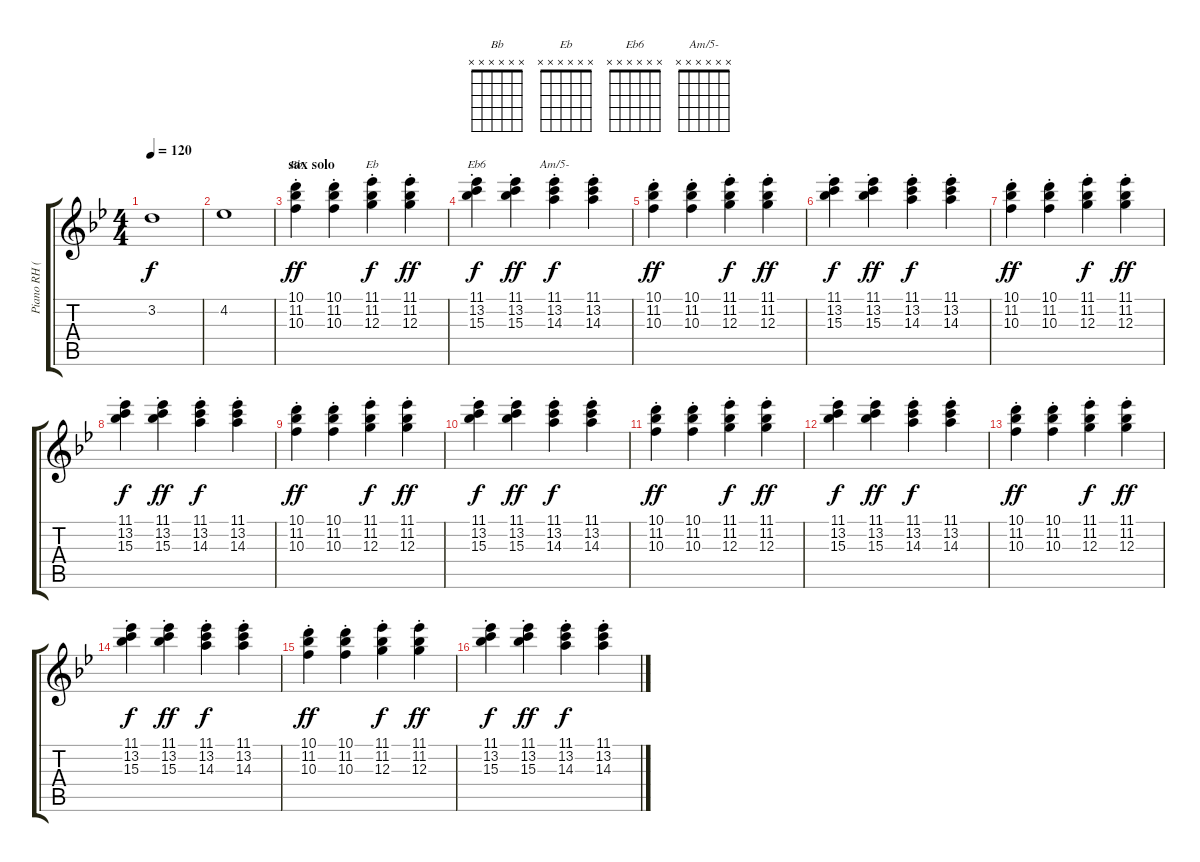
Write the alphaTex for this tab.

\track ("Piano RH (Davies)" "Piano RH (") {instrument electricgrandpiano}
\staff {score tabs}
\tuning (E5 B4 G4 D4 A3 E3) {hide}
\chord ("Bb" x x x x x x)
\chord ("Eb" x x x x x x)
\chord ("Eb6" x x x x x x)
\chord ("Am/5-" x x x x x x)
\ts (4 4)
\tempo 120
\clef g2
\ks bb
3.2.1{dy f} |
4.2.1 |
\section ("" "sax solo")
(10.1{st} 11.2{st} 10.3{st}).4{ch "Bb" dy ff} (10.1{st} 11.2{st} 10.3{st}).4 (11.1{st} 11.2{st} 12.3{st}).4{ch "Eb" dy f} (11.1{st} 11.2{st} 12.3{st}).4{dy ff} |
(11.1{st} 13.2{st} 15.3{st}).4{ch "Eb6" dy f} (11.1{st} 13.2{st} 15.3{st}).4{dy ff} (11.1{st} 13.2{st} 14.3{st}).4{ch "Am/5-" dy f} (11.1{st} 13.2{st} 14.3{st}).4 |
(10.1{st} 11.2{st} 10.3{st}).4{dy ff} (10.1{st} 11.2{st} 10.3{st}).4 (11.1{st} 11.2{st} 12.3{st}).4{dy f} (11.1{st} 11.2{st} 12.3{st}).4{dy ff} |
(11.1{st} 13.2{st} 15.3{st}).4{dy f} (11.1{st} 13.2{st} 15.3{st}).4{dy ff} (11.1{st} 13.2{st} 14.3{st}).4{dy f} (11.1{st} 13.2{st} 14.3{st}).4 |
(10.1{st} 11.2{st} 10.3{st}).4{dy ff} (10.1{st} 11.2{st} 10.3{st}).4 (11.1{st} 11.2{st} 12.3{st}).4{dy f} (11.1{st} 11.2{st} 12.3{st}).4{dy ff} |
(11.1{st} 13.2{st} 15.3{st}).4{dy f} (11.1{st} 13.2{st} 15.3{st}).4{dy ff} (11.1{st} 13.2{st} 14.3{st}).4{dy f} (11.1{st} 13.2{st} 14.3{st}).4 |
(10.1{st} 11.2{st} 10.3{st}).4{dy ff} (10.1{st} 11.2{st} 10.3{st}).4 (11.1{st} 11.2{st} 12.3{st}).4{dy f} (11.1{st} 11.2{st} 12.3{st}).4{dy ff} |
(11.1{st} 13.2{st} 15.3{st}).4{dy f} (11.1{st} 13.2{st} 15.3{st}).4{dy ff} (11.1{st} 13.2{st} 14.3{st}).4{dy f} (11.1{st} 13.2{st} 14.3{st}).4 |
(10.1{st} 11.2{st} 10.3{st}).4{dy ff} (10.1{st} 11.2{st} 10.3{st}).4 (11.1{st} 11.2{st} 12.3{st}).4{dy f} (11.1{st} 11.2{st} 12.3{st}).4{dy ff} |
(11.1{st} 13.2{st} 15.3{st}).4{dy f} (11.1{st} 13.2{st} 15.3{st}).4{dy ff} (11.1{st} 13.2{st} 14.3{st}).4{dy f} (11.1{st} 13.2{st} 14.3{st}).4 |
(10.1{st} 11.2{st} 10.3{st}).4{dy ff} (10.1{st} 11.2{st} 10.3{st}).4 (11.1{st} 11.2{st} 12.3{st}).4{dy f} (11.1{st} 11.2{st} 12.3{st}).4{dy ff} |
(11.1{st} 13.2{st} 15.3{st}).4{dy f} (11.1{st} 13.2{st} 15.3{st}).4{dy ff} (11.1{st} 13.2{st} 14.3{st}).4{dy f} (11.1{st} 13.2{st} 14.3{st}).4 |
(10.1{st} 11.2{st} 10.3{st}).4{dy ff} (10.1{st} 11.2{st} 10.3{st}).4 (11.1{st} 11.2{st} 12.3{st}).4{dy f} (11.1{st} 11.2{st} 12.3{st}).4{dy ff} |
(11.1{st} 13.2{st} 15.3{st}).4{dy f} (11.1{st} 13.2{st} 15.3{st}).4{dy ff} (11.1{st} 13.2{st} 14.3{st}).4{dy f} (11.1{st} 13.2{st} 14.3{st}).4
